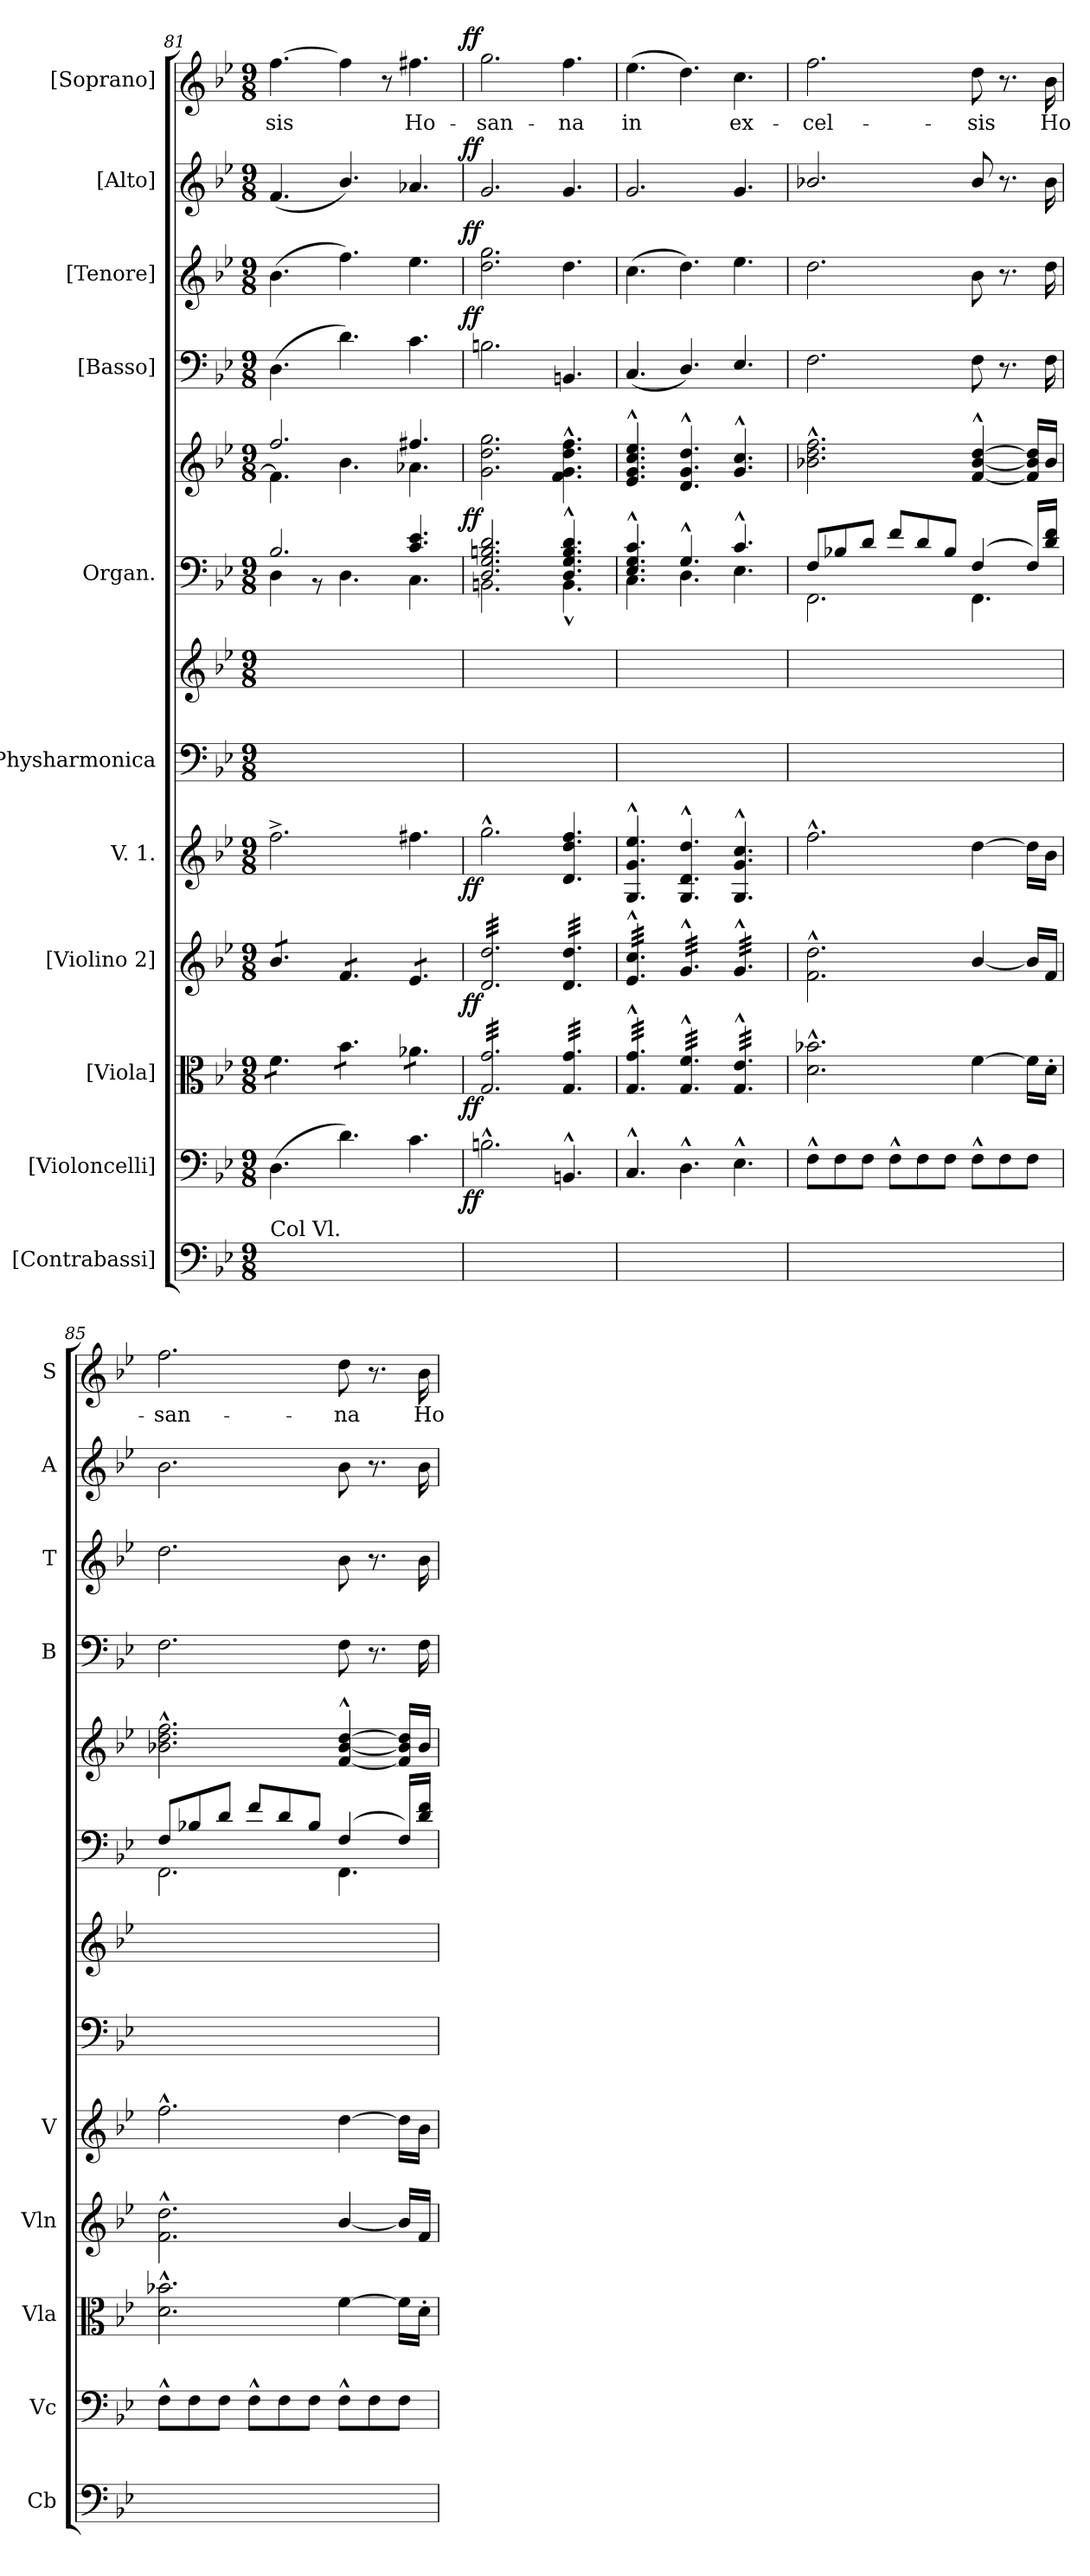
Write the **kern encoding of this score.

**kern	**kern	**dynam	**kern	**dynam	**kern	**dynam	**kern	**dynam	**kern	**kern	**kern	**kern	**dynam	**kern	**dynam	**kern	**dynam	**kern	**dynam	**kern	**text	**dynam
*part11	*part10	*part10	*part9	*part9	*part8	*part8	*part7	*part7	*part6	*part6	*part5	*part5	*part5	*part4	*part4	*part3	*part3	*part2	*part2	*part1	*part1	*part1
*staff13	*staff12	*staff12	*staff11	*staff11	*staff10	*staff10	*staff9	*staff9	*staff8	*staff7	*staff6	*staff5	*staff5/6	*staff4	*staff4	*staff3	*staff3	*staff2	*staff2	*staff1	*staff1	*staff1
*I"[Contrabassi]	*I"[Violoncelli]	*	*I"[Viola]	*	*I"[Violino 2]	*	*I"V. 1.	*	*I"Physharmonica	*	*I"Organ.	*	*	*I"[Basso]	*	*I"[Tenore]	*	*I"[Alto]	*	*I"[Soprano]	*	*
*I'Cb	*I'Vc	*	*I'Vla	*	*I'Vln	*	*I'V	*	*	*	*	*	*	*I'B	*	*I'T	*	*I'A	*	*I'S	*	*
*clefF4	*clefF4	*	*clefC3	*	*clefG2	*	*clefG2	*	*clefF4	*clefG2	*clefF4	*clefG2	*	*clefF4	*	*clefG2	*	*clefG2	*	*clefG2	*	*
*	*	*	*	*	*	*	*	*	*	*	*	*	*	*	*	*ITrd7c12	*	*	*	*	*	*
*k[b-e-]	*k[b-e-]	*	*k[b-e-]	*	*k[b-e-]	*	*k[b-e-]	*	*k[b-e-]	*k[b-e-]	*k[b-e-]	*k[b-e-]	*	*k[b-e-]	*	*k[b-e-]	*	*k[b-e-]	*	*k[b-e-]	*	*
*B-:	*B-:	*	*B-:	*	*B-:	*	*B-:	*	*B-:	*B-:	*B-:	*B-:	*	*B-:	*	*B-:	*	*B-:	*	*B-:	*	*
*M9/8	*M9/8	*	*M9/8	*	*M9/8	*	*M9/8	*	*M9/8	*M9/8	*M9/8	*M9/8	*	*M9/8	*	*M9/8	*	*M9/8	*	*M9/8	*	*
=81	=81	=81	=81	=81	=81	=81	=81	=81	=81	=81	=81	=81	=81	=81	=81	=81	=81	=81	=81	=81	=81	=81
*	*	*	*	*	*	*	*	*	*	*	*^	*^	*	*	*	*	*	*	*	*	*	*
!LO:TX:a:t=Col Vl.	!	!	!	!	!	!	!	!	!	!	!	!	!	!	!	!	!	!	!	!	!	!	!	!
!	!	!	!	!	!	!	!	!	!	!	!	!	!	!	!	!	!	!	!	!	!	!	!LO:LY:color=grey	!
*	*	*	*tremolo	*	*	*	*	*	*	*	*	*	*	*	*	*	*	*	*	*	*	*	*	*
*	*	*	*	*	*tremolo	*	*	*	*	*	*	*	*	*	*	*	*	*	*	*	*	*	*	*
(>4.D\yy	(4.D\	.	8f\L	.	8b-/L	.	2.ff^\	.	8%9ryy	8%9ryy	2.B-/	4D\	2.ff/	4.f\]	.	(4.D\	.	(4.B-\	.	(4.f/	.	[4.ff\	-sis	.
.	.	.	8f\	.	8b-/	.	.	.	.	.	.	.	.	.	.	.	.	.	.	.	.	.	.	.
.	.	.	8f\J	.	8b-/J	.	.	.	.	.	.	8r	.	.	.	.	.	.	.	.	.	.	.	.
4.d\yy)	4.d\)	.	8b-\L	.	8f/L	.	.	.	.	.	.	4.D\	.	4.b-\	.	4.d\)	.	4.f\)	.	4.b-/)	.	4ff\]	.	.
.	.	.	8b-\	.	8f/	.	.	.	.	.	.	.	.	.	.	.	.	.	.	.	.	.	.	.
.	.	.	8b-\J	.	8f/J	.	.	.	.	.	.	.	.	.	.	.	.	.	.	.	.	8r	.	.
4.c\yy	4.c\	.	8a-X\L	.	8e-/L	.	4.ff#X\	.	.	.	4.c/ 4.e-/	4.C\	4.ff#X/	4.a-X\	.	4.c\	.	4.e-\	.	4.a-X/	.	4.ff#X\	Ho-	.
.	.	.	8a-X\	.	8e-/	.	.	.	.	.	.	.	.	.	.	.	.	.	.	.	.	.	.	.
.	.	.	8a-X\J	.	8e-/J	.	.	.	.	.	.	.	.	.	.	.	.	.	.	.	.	.	.	.
=82	=82	=82	=82	=82	=82	=82	=82	=82	=82	=82	=82	=82	=82	=82	=82	=82	=82	=82	=82	=82	=82	=82	=82	=82
!	!	!LO:DY:b:rj	!	!LO:DY:b:rj	!	!LO:DY:b:rj	!	!LO:DY:b:rj	!	!	!	!	!	!	!LO:DY:rj	!	!LO:DY:a:rj	!	!LO:DY:a:rj	!	!LO:DY:a:rj	!	!	!LO:DY:a:rj
*	*	*	*	*	*	*	*	*	*	*	*	*	*v	*v	*	*	*	*	*	*	*	*	*	*
2.Bn^^\yy	2.Bn^^\	ff	32G/ 32g/LLL	ff	32d/ 32dd/LLL	ff	2.gg^^\	ff	8%9ryy	8%9ryy	2.D/ 2.G/ 2.Bn/ 2.d/	2.BBn\	2.g\ 2.dd\ 2.gg\	ff	2.Bn\	ff	2.d\ 2.g\	ff	2.g/	ff	2.gg\	-san-	ff
.	.	.	32G/ 32g/	.	32d/ 32dd/	.	.	.	.	.	.	.	.	.	.	.	.	.	.	.	.	.	.
.	.	.	32G/ 32g/	.	32d/ 32dd/	.	.	.	.	.	.	.	.	.	.	.	.	.	.	.	.	.	.
.	.	.	32G/ 32g/	.	32d/ 32dd/	.	.	.	.	.	.	.	.	.	.	.	.	.	.	.	.	.	.
.	.	.	32G/ 32g/	.	32d/ 32dd/	.	.	.	.	.	.	.	.	.	.	.	.	.	.	.	.	.	.
.	.	.	32G/ 32g/	.	32d/ 32dd/	.	.	.	.	.	.	.	.	.	.	.	.	.	.	.	.	.	.
.	.	.	32G/ 32g/	.	32d/ 32dd/	.	.	.	.	.	.	.	.	.	.	.	.	.	.	.	.	.	.
.	.	.	32G/ 32g/	.	32d/ 32dd/	.	.	.	.	.	.	.	.	.	.	.	.	.	.	.	.	.	.
.	.	.	32G/ 32g/	.	32d/ 32dd/	.	.	.	.	.	.	.	.	.	.	.	.	.	.	.	.	.	.
.	.	.	32G/ 32g/	.	32d/ 32dd/	.	.	.	.	.	.	.	.	.	.	.	.	.	.	.	.	.	.
.	.	.	32G/ 32g/	.	32d/ 32dd/	.	.	.	.	.	.	.	.	.	.	.	.	.	.	.	.	.	.
.	.	.	32G/ 32g/	.	32d/ 32dd/	.	.	.	.	.	.	.	.	.	.	.	.	.	.	.	.	.	.
.	.	.	32G/ 32g/	.	32d/ 32dd/	.	.	.	.	.	.	.	.	.	.	.	.	.	.	.	.	.	.
.	.	.	32G/ 32g/	.	32d/ 32dd/	.	.	.	.	.	.	.	.	.	.	.	.	.	.	.	.	.	.
.	.	.	32G/ 32g/	.	32d/ 32dd/	.	.	.	.	.	.	.	.	.	.	.	.	.	.	.	.	.	.
.	.	.	32G/ 32g/	.	32d/ 32dd/	.	.	.	.	.	.	.	.	.	.	.	.	.	.	.	.	.	.
.	.	.	32G/ 32g/	.	32d/ 32dd/	.	.	.	.	.	.	.	.	.	.	.	.	.	.	.	.	.	.
.	.	.	32G/ 32g/	.	32d/ 32dd/	.	.	.	.	.	.	.	.	.	.	.	.	.	.	.	.	.	.
.	.	.	32G/ 32g/	.	32d/ 32dd/	.	.	.	.	.	.	.	.	.	.	.	.	.	.	.	.	.	.
.	.	.	32G/ 32g/	.	32d/ 32dd/	.	.	.	.	.	.	.	.	.	.	.	.	.	.	.	.	.	.
.	.	.	32G/ 32g/	.	32d/ 32dd/	.	.	.	.	.	.	.	.	.	.	.	.	.	.	.	.	.	.
.	.	.	32G/ 32g/	.	32d/ 32dd/	.	.	.	.	.	.	.	.	.	.	.	.	.	.	.	.	.	.
.	.	.	32G/ 32g/	.	32d/ 32dd/	.	.	.	.	.	.	.	.	.	.	.	.	.	.	.	.	.	.
.	.	.	32G/ 32g/JJJ	.	32d/ 32dd/JJJ	.	.	.	.	.	.	.	.	.	.	.	.	.	.	.	.	.	.
4.BBn^^/yy	4.BBn^^/	.	32G/ 32g/LLL	.	32d/ 32dd/LLL	.	4.d/ 4.dd/ 4.ff/	.	.	.	4.D^^/ 4.G^^/ 4.B^^/ 4.d^^/	4.BB^^>\	4.f^^\ 4.g^^\ 4.dd^^\ 4.ff^^\	.	4.BBn/	.	4.d\	.	4.g/	.	4.ff\	-na	.
.	.	.	32G/ 32g/	.	32d/ 32dd/	.	.	.	.	.	.	.	.	.	.	.	.	.	.	.	.	.	.
.	.	.	32G/ 32g/	.	32d/ 32dd/	.	.	.	.	.	.	.	.	.	.	.	.	.	.	.	.	.	.
.	.	.	32G/ 32g/	.	32d/ 32dd/	.	.	.	.	.	.	.	.	.	.	.	.	.	.	.	.	.	.
.	.	.	32G/ 32g/	.	32d/ 32dd/	.	.	.	.	.	.	.	.	.	.	.	.	.	.	.	.	.	.
.	.	.	32G/ 32g/	.	32d/ 32dd/	.	.	.	.	.	.	.	.	.	.	.	.	.	.	.	.	.	.
.	.	.	32G/ 32g/	.	32d/ 32dd/	.	.	.	.	.	.	.	.	.	.	.	.	.	.	.	.	.	.
.	.	.	32G/ 32g/	.	32d/ 32dd/	.	.	.	.	.	.	.	.	.	.	.	.	.	.	.	.	.	.
.	.	.	32G/ 32g/	.	32d/ 32dd/	.	.	.	.	.	.	.	.	.	.	.	.	.	.	.	.	.	.
.	.	.	32G/ 32g/	.	32d/ 32dd/	.	.	.	.	.	.	.	.	.	.	.	.	.	.	.	.	.	.
.	.	.	32G/ 32g/	.	32d/ 32dd/	.	.	.	.	.	.	.	.	.	.	.	.	.	.	.	.	.	.
.	.	.	32G/ 32g/JJJ	.	32d/ 32dd/JJJ	.	.	.	.	.	.	.	.	.	.	.	.	.	.	.	.	.	.
=83	=83	=83	=83	=83	=83	=83	=83	=83	=83	=83	=83	=83	=83	=83	=83	=83	=83	=83	=83	=83	=83	=83	=83
4.C^^/yy	4.C^^/	.	32G^^/ 32g^^/LLL	.	32e-^^/ 32cc^^/LLL	.	4.G^^/ 4.g^^/ 4.ee-^^/	.	8%9ryy	8%9ryy	4.E-^^/ 4.G^^/ 4.c^^/	4.C\	4.e-^^/ 4.g^^/ 4.cc^^/ 4.ee-^^/	.	(4.C/	.	(4.c\	.	2.g/	.	(4.ee-\	in	.
.	.	.	32G^^/ 32g^^/	.	32e-^^/ 32cc^^/	.	.	.	.	.	.	.	.	.	.	.	.	.	.	.	.	.	.
.	.	.	32G^^/ 32g^^/	.	32e-^^/ 32cc^^/	.	.	.	.	.	.	.	.	.	.	.	.	.	.	.	.	.	.
.	.	.	32G^^/ 32g^^/	.	32e-^^/ 32cc^^/	.	.	.	.	.	.	.	.	.	.	.	.	.	.	.	.	.	.
.	.	.	32G^^/ 32g^^/	.	32e-^^/ 32cc^^/	.	.	.	.	.	.	.	.	.	.	.	.	.	.	.	.	.	.
.	.	.	32G^^/ 32g^^/	.	32e-^^/ 32cc^^/	.	.	.	.	.	.	.	.	.	.	.	.	.	.	.	.	.	.
.	.	.	32G^^/ 32g^^/	.	32e-^^/ 32cc^^/	.	.	.	.	.	.	.	.	.	.	.	.	.	.	.	.	.	.
.	.	.	32G^^/ 32g^^/	.	32e-^^/ 32cc^^/	.	.	.	.	.	.	.	.	.	.	.	.	.	.	.	.	.	.
.	.	.	32G^^/ 32g^^/	.	32e-^^/ 32cc^^/	.	.	.	.	.	.	.	.	.	.	.	.	.	.	.	.	.	.
.	.	.	32G^^/ 32g^^/	.	32e-^^/ 32cc^^/	.	.	.	.	.	.	.	.	.	.	.	.	.	.	.	.	.	.
.	.	.	32G^^/ 32g^^/	.	32e-^^/ 32cc^^/	.	.	.	.	.	.	.	.	.	.	.	.	.	.	.	.	.	.
.	.	.	32G^^/ 32g^^/JJJ	.	32e-^^/ 32cc^^/JJJ	.	.	.	.	.	.	.	.	.	.	.	.	.	.	.	.	.	.
4.D^^\yy	4.D^^\	.	32G^^/ 32f^^/LLL	.	32g^^/LLL	.	4.G^^/ 4.d^^/ 4.dd^^/	.	.	.	4.G^^/	4.D\	4.d^^/ 4.g^^/ 4.dd^^/	.	4.D/)	.	4.d\)	.	.	.	4.dd\)	.	.
.	.	.	32G^^/ 32f^^/	.	32g^^/	.	.	.	.	.	.	.	.	.	.	.	.	.	.	.	.	.	.
.	.	.	32G^^/ 32f^^/	.	32g^^/	.	.	.	.	.	.	.	.	.	.	.	.	.	.	.	.	.	.
.	.	.	32G^^/ 32f^^/	.	32g^^/	.	.	.	.	.	.	.	.	.	.	.	.	.	.	.	.	.	.
.	.	.	32G^^/ 32f^^/	.	32g^^/	.	.	.	.	.	.	.	.	.	.	.	.	.	.	.	.	.	.
.	.	.	32G^^/ 32f^^/	.	32g^^/	.	.	.	.	.	.	.	.	.	.	.	.	.	.	.	.	.	.
.	.	.	32G^^/ 32f^^/	.	32g^^/	.	.	.	.	.	.	.	.	.	.	.	.	.	.	.	.	.	.
.	.	.	32G^^/ 32f^^/	.	32g^^/	.	.	.	.	.	.	.	.	.	.	.	.	.	.	.	.	.	.
.	.	.	32G^^/ 32f^^/	.	32g^^/	.	.	.	.	.	.	.	.	.	.	.	.	.	.	.	.	.	.
.	.	.	32G^^/ 32f^^/	.	32g^^/	.	.	.	.	.	.	.	.	.	.	.	.	.	.	.	.	.	.
.	.	.	32G^^/ 32f^^/	.	32g^^/	.	.	.	.	.	.	.	.	.	.	.	.	.	.	.	.	.	.
.	.	.	32G^^/ 32f^^/JJJ	.	32g^^/JJJ	.	.	.	.	.	.	.	.	.	.	.	.	.	.	.	.	.	.
4.E-^^\yy	4.E-^^\	.	32G^^/ 32e-^^/LLL	.	32g^^/LLL	.	4.G^^/ 4.g^^/ 4.cc^^/	.	.	.	4.c^^/	4.E-\	4.g^^/ 4.cc^^/	.	4.E-/	.	4.e-\	.	4.g/	.	4.cc\	ex-	.
.	.	.	32G^^/ 32e-^^/	.	32g^^/	.	.	.	.	.	.	.	.	.	.	.	.	.	.	.	.	.	.
.	.	.	32G^^/ 32e-^^/	.	32g^^/	.	.	.	.	.	.	.	.	.	.	.	.	.	.	.	.	.	.
.	.	.	32G^^/ 32e-^^/	.	32g^^/	.	.	.	.	.	.	.	.	.	.	.	.	.	.	.	.	.	.
.	.	.	32G^^/ 32e-^^/	.	32g^^/	.	.	.	.	.	.	.	.	.	.	.	.	.	.	.	.	.	.
.	.	.	32G^^/ 32e-^^/	.	32g^^/	.	.	.	.	.	.	.	.	.	.	.	.	.	.	.	.	.	.
.	.	.	32G^^/ 32e-^^/	.	32g^^/	.	.	.	.	.	.	.	.	.	.	.	.	.	.	.	.	.	.
.	.	.	32G^^/ 32e-^^/	.	32g^^/	.	.	.	.	.	.	.	.	.	.	.	.	.	.	.	.	.	.
.	.	.	32G^^/ 32e-^^/	.	32g^^/	.	.	.	.	.	.	.	.	.	.	.	.	.	.	.	.	.	.
.	.	.	32G^^/ 32e-^^/	.	32g^^/	.	.	.	.	.	.	.	.	.	.	.	.	.	.	.	.	.	.
.	.	.	32G^^/ 32e-^^/	.	32g^^/	.	.	.	.	.	.	.	.	.	.	.	.	.	.	.	.	.	.
.	.	.	32G^^/ 32e-^^/JJJ	.	32g^^/JJJ	.	.	.	.	.	.	.	.	.	.	.	.	.	.	.	.	.	.
*	*	*	*	*	*Xtremolo	*	*	*	*	*	*	*	*	*	*	*	*	*	*	*	*	*	*
*	*	*	*Xtremolo	*	*	*	*	*	*	*	*	*	*	*	*	*	*	*	*	*	*	*	*
=84	=84	=84	=84	=84	=84	=84	=84	=84	=84	=84	=84	=84	=84	=84	=84	=84	=84	=84	=84	=84	=84	=84	=84
8F^^\Lyy	8F^^\L	.	2.d^^\ 2.b-X^^\	.	2.f^^\ 2.dd^^\	.	2.ff^^\	.	8%9ryy	8%9ryy	8F/L	2.FF\	2.b-X^^\ 2.dd^^\ 2.ff^^\	.	2.F\	.	2.d\	.	2.b-X/	.	2.ff\	-cel-	.
8F\yy	8F\	.	.	.	.	.	.	.	.	.	8B-X/	.	.	.	.	.	.	.	.	.	.	.	.
8F\Jyy	8F\J	.	.	.	.	.	.	.	.	.	8d/J	.	.	.	.	.	.	.	.	.	.	.	.
8F^^\Lyy	8F^^\L	.	.	.	.	.	.	.	.	.	8f/L	.	.	.	.	.	.	.	.	.	.	.	.
8F\yy	8F\	.	.	.	.	.	.	.	.	.	8d/	.	.	.	.	.	.	.	.	.	.	.	.
8F\Jyy	8F\J	.	.	.	.	.	.	.	.	.	8B-/J	.	.	.	.	.	.	.	.	.	.	.	.
8F^^\Lyy	8F^^\L	.	[4f\	.	[4b-/	.	[4dd\	.	.	.	(<4F/	4.FF\	[4f^^/ [4b-^^/ [4dd^^/	.	8F\	.	8B-\	.	8b-/	.	8dd\	-sis	.
8F\yy	8F\	.	.	.	.	.	.	.	.	.	.	.	.	.	8.r	.	8.r	.	8.r	.	8.r	.	.
8F\Jyy	8F\J	.	16f\LL]	.	16b-/LL]	.	16dd\LL]	.	.	.	16F/LL)	.	16f]/ 16b-]/ 16dd]/LL	.	.	.	.	.	.	.	.	.	.
.	.	.	16d'\JJ	.	16f/JJ	.	16b-\JJ	.	.	.	16d/ 16f/JJ	.	16b-/JJ	.	16F\	.	16d\	.	16b-\	.	16b-\	Ho-	.
=85	=85	=85	=85	=85	=85	=85	=85	=85	=85	=85	=85	=85	=85	=85	=85	=85	=85	=85	=85	=85	=85	=85	=85
8F^^\Lyy	8F^^\L	.	2.d^^\ 2.b-X^^\	.	2.f^^\ 2.dd^^\	.	2.ff^^\	.	8%9ryy	8%9ryy	8F/L	2.FF\	2.b-X^^\ 2.dd^^\ 2.ff^^\	.	2.F\	.	2.d\	.	2.b-\	.	2.ff\	-san-	.
8F\yy	8F\	.	.	.	.	.	.	.	.	.	8B-X/	.	.	.	.	.	.	.	.	.	.	.	.
8F\Jyy	8F\J	.	.	.	.	.	.	.	.	.	8d/J	.	.	.	.	.	.	.	.	.	.	.	.
8F^^\Lyy	8F^^\L	.	.	.	.	.	.	.	.	.	8f/L	.	.	.	.	.	.	.	.	.	.	.	.
8F\yy	8F\	.	.	.	.	.	.	.	.	.	8d/	.	.	.	.	.	.	.	.	.	.	.	.
8F\Jyy	8F\J	.	.	.	.	.	.	.	.	.	8B-/J	.	.	.	.	.	.	.	.	.	.	.	.
8F^^\Lyy	8F^^\L	.	[4f\	.	[4b-/	.	[4dd\	.	.	.	(<4F/	4.FF\	[4f^^/ [4b-^^/ [4dd^^/	.	8F\	.	8B-\	.	8b-\	.	8dd\	-na	.
8F\yy	8F\	.	.	.	.	.	.	.	.	.	.	.	.	.	8.r	.	8.r	.	8.r	.	8.r	.	.
8F\Jyy	8F\J	.	16f\LL]	.	16b-/LL]	.	16dd\LL]	.	.	.	16F/LL)	.	16f]/ 16b-]/ 16dd]/LL	.	.	.	.	.	.	.	.	.	.
.	.	.	16d'\JJ	.	16f/JJ	.	16b-\JJ	.	.	.	16d/ 16f/JJ	.	16b-/JJ	.	16F\	.	16B-\	.	16b-\	.	16b-\	Ho-	.
*	*	*	*	*	*	*	*	*	*	*	*v	*v	*	*	*	*	*	*	*	*	*	*	*
=	=	=	=	=	=	=	=	=	=	=	=	=	=	=	=	=	=	=	=	=	=	=
*-	*-	*-	*-	*-	*-	*-	*-	*-	*-	*-	*-	*-	*-	*-	*-	*-	*-	*-	*-	*-	*-	*-
